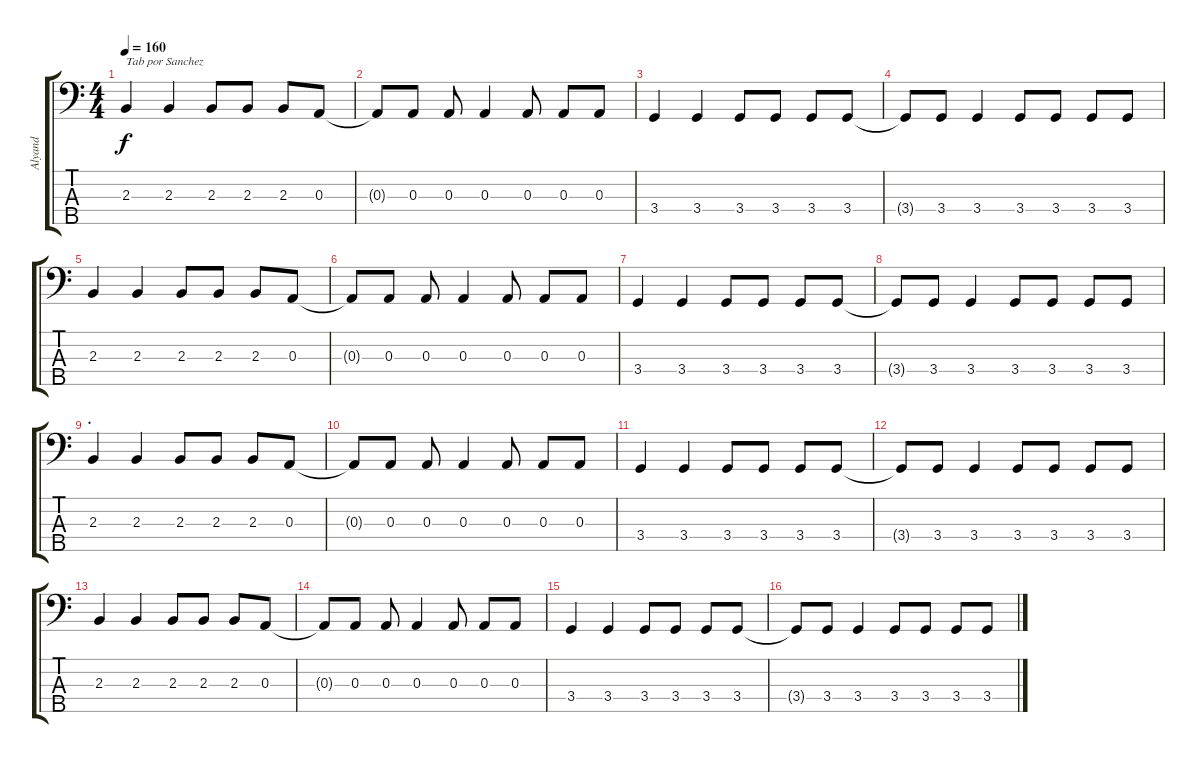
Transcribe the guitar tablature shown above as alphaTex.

\track ("Alyand" "Alyand") {instrument electricbasspick}
\staff {score tabs}
\tuning (G2 D2 A1 E1 B0) {hide}
\ts (4 4)
\tempo 160
\clef f4
\ks c
2.3.4{txt "Tab por Sanchez" dy f instrument electricbasspick} 2.3.4 2.3.8 2.3.8 2.3.8 0.3.8 |
0.3{t}.8 0.3.8 0.3.8 0.3.4 0.3.8 0.3.8 0.3.8 |
3.4.4 3.4.4 3.4.8 3.4.8 3.4.8 3.4.8 |
3.4{t}.8 3.4.8 3.4.4 3.4.8 3.4.8 3.4.8 3.4.8 |
2.3.4 2.3.4 2.3.8 2.3.8 2.3.8 0.3.8 |
0.3{t}.8 0.3.8 0.3.8 0.3.4 0.3.8 0.3.8 0.3.8 |
3.4.4 3.4.4 3.4.8 3.4.8 3.4.8 3.4.8 |
3.4{t}.8 3.4.8 3.4.4 3.4.8 3.4.8 3.4.8 3.4.8 |
\section ("" ".")
2.3.4 2.3.4 2.3.8 2.3.8 2.3.8 0.3.8 |
0.3{t}.8 0.3.8 0.3.8 0.3.4 0.3.8 0.3.8 0.3.8 |
3.4.4 3.4.4 3.4.8 3.4.8 3.4.8 3.4.8 |
3.4{t}.8 3.4.8 3.4.4 3.4.8 3.4.8 3.4.8 3.4.8 |
2.3.4 2.3.4 2.3.8 2.3.8 2.3.8 0.3.8 |
0.3{t}.8 0.3.8 0.3.8 0.3.4 0.3.8 0.3.8 0.3.8 |
3.4.4 3.4.4 3.4.8 3.4.8 3.4.8 3.4.8 |
3.4{t}.8 3.4.8 3.4.4 3.4.8 3.4.8 3.4.8 3.4.8
